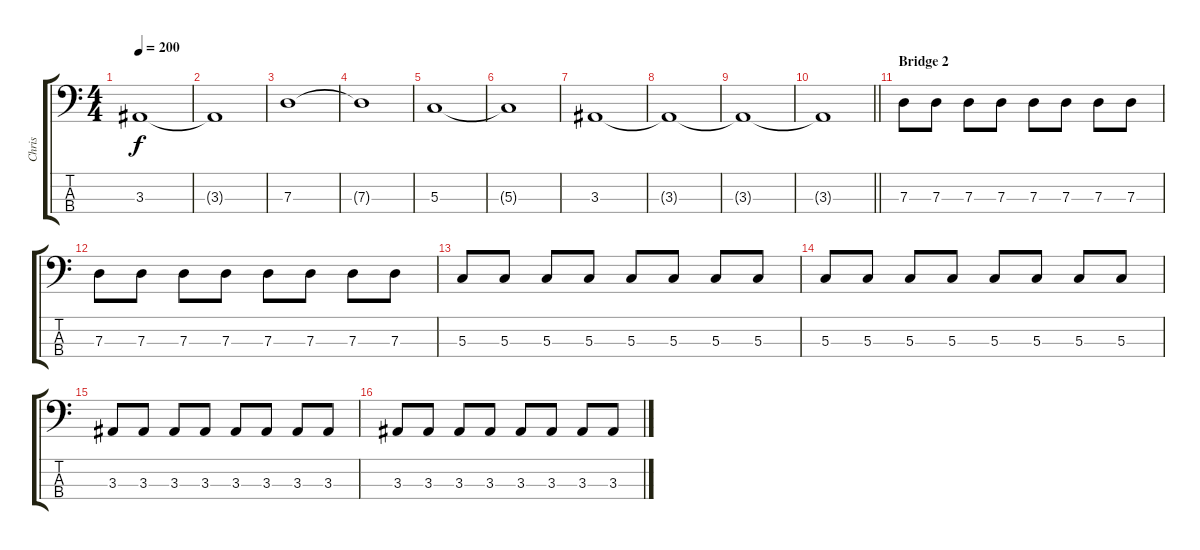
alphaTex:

\track ("Chris" "Chris") {instrument electricbasspick}
\staff {score tabs}
\tuning (F2 C2 G1 D1) {hide}
\ts (4 4)
\tempo 200
\clef f4
\ks c
3.3{t}.1{dy f} |
3.3{t}.1 |
7.3.1 |
7.3{t}.1 |
5.3.1 |
5.3{t}.1 |
3.3.1 |
3.3{t}.1 |
3.3{t}.1 |
\barLineRight lightlight
3.3{t}.1 |
\section ("" "Bridge 2")
7.3.8 7.3.8 7.3.8 7.3.8 7.3.8 7.3.8 7.3.8 7.3.8 |
7.3.8 7.3.8 7.3.8 7.3.8 7.3.8 7.3.8 7.3.8 7.3.8 |
5.3.8 5.3.8 5.3.8 5.3.8 5.3.8 5.3.8 5.3.8 5.3.8 |
5.3.8 5.3.8 5.3.8 5.3.8 5.3.8 5.3.8 5.3.8 5.3.8 |
3.3.8 3.3.8 3.3.8 3.3.8 3.3.8 3.3.8 3.3.8 3.3.8 |
3.3.8 3.3.8 3.3.8 3.3.8 3.3.8 3.3.8 3.3.8 3.3.8
